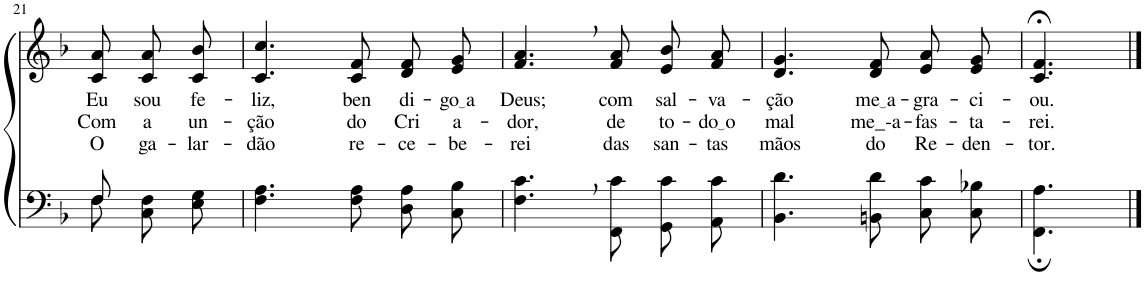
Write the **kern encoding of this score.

**kern	**kern	**text	**text	**text
*part2	*part1	*part1	*part1	*part1
*staff2	*staff1	*staff1	*staff1	*staff1
*I"Parte III e IV	*I"Parte I e II	*	*	*
!!LO:PB:g=z
*clefF4	*clefG2	*	*	*
*Trd-1c-2	*Trd-1c-2	*	*	*
*k[b-]	*k[b-]	*	*	*
*M3/4	*M3/4	*	*	*
=21	=21	=21	=21	=21
*^	*	*	*	*
!	!	!	!LO:LY:b	!LO:LY:b	!LO:LY:b
8F/	8F\	8c/ 8a/	Eu	Com	O
!	!	!	!LO:LY:b	!LO:LY:b	!LO:LY:b
4ryy	8C\ 8F\L	8c/ 8a/L	sou	a	ga-
!	!	!	!LO:LY:b	!LO:LY:b	!LO:LY:b
.	8E\ 8G\J	8c/ 8b-/J	fe-	un-	-lar-
=22	=22	=22	=22	=22	=22
!	!	!	!LO:LY:b	!LO:LY:b	!LO:LY:b
*v	*v	*	*	*	*
4.F\ 4.A\	4.c/ 4.cc/	-liz,	-ção	-dão
!	!	!LO:LY:b	!LO:LY:b	!LO:LY:b
8F\ 8A\	8c/ 8f/	ben	do	re-
!	!	!LO:LY:b	!LO:LY:b	!LO:LY:b
8D\ 8A\L	8d/ 8f/L	di-	Cri	-ce-
!	!	!LO:LY:b	!LO:LY:b	!LO:LY:b
8C\ 8B-\J	8e/ 8g/J	go a	a-	-be-
=23	=23	=23	=23	=23
!	!	!LO:LY:b	!LO:LY:b	!LO:LY:b
4.F\, 4.c\,	4.f/, 4.a/,	Deus;	-dor,	-rei
!	!	!LO:LY:b	!LO:LY:b	!LO:LY:b
8FF\ 8c\	8f/ 8a/	com	de	das
!	!	!LO:LY:b	!LO:LY:b	!LO:LY:b
8GG\ 8c\L	8e/ 8b-/L	sal-	to-	san-
!	!	!LO:LY:b	!LO:LY:b	!LO:LY:b
8AA\ 8c\J	8f/ 8a/J	-va-	do o	-tas
=24	=24	=24	=24	=24
!	!	!LO:LY:b	!LO:LY:b	!LO:LY:b
4.BB-\ 4.d\	4.d/ 4.g/	-ção	mal	mãos
!	!	!LO:LY:b	!LO:LY:b	!LO:LY:b
8BBn\ 8d\	8d/ 8f/	me a	me_-a-	do
!	!	!LO:LY:b	!LO:LY:b	!LO:LY:b
8C\ 8c\L	8e/ 8a/L	-gra-	-fas-	Re-
!	!	!LO:LY:b	!LO:LY:b	!LO:LY:b
8C\ 8B-X\J	8e/ 8g/J	-ci-	-ta-	-den-
=25	=25	=25	=25	=25
!	!	!LO:LY:b	!LO:LY:b	!LO:LY:b
4.FF\; 4.A\;	4.c/;< 4.f/;<	-ou.	-rei.	-tor.
==	==	==	==	==
*-	*-	*-	*-	*-
